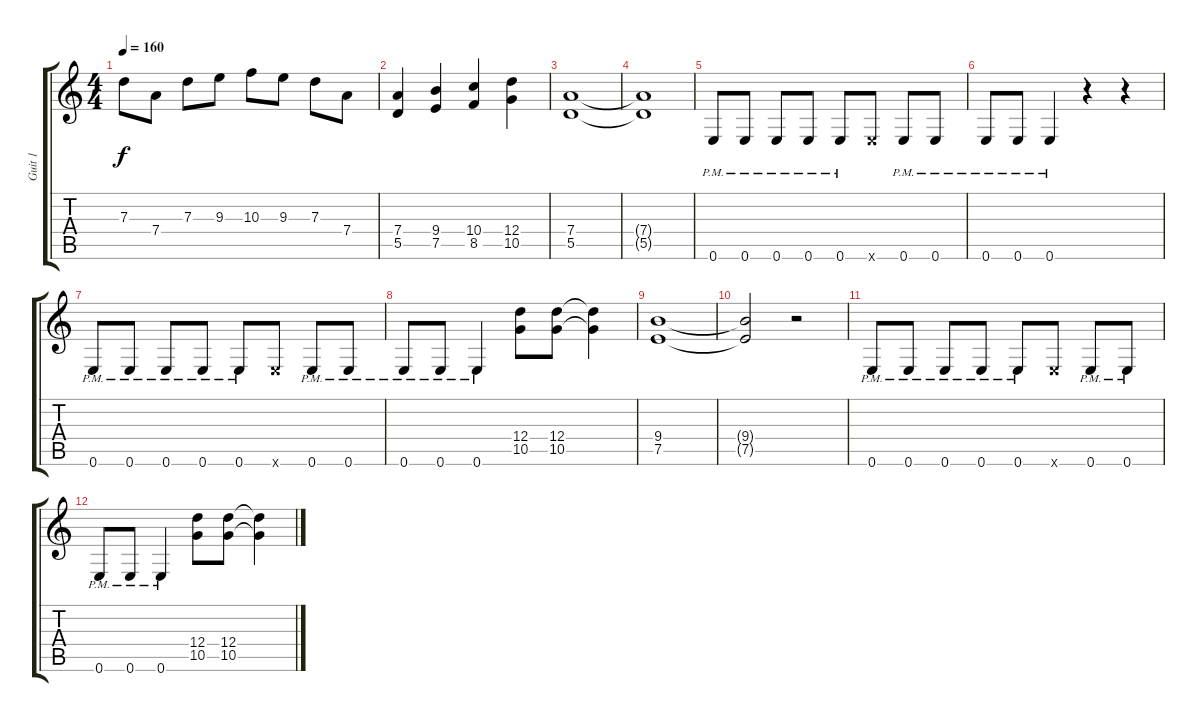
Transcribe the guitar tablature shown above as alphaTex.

\track ("Guit 1" "Guit 1") {instrument overdrivenguitar}
\staff {score tabs}
\tuning (E4 B3 G3 D3 A2 E2) {hide}
\ts (4 4)
\tempo 160
\clef g2
\ks c
7.3.8{dy f} 7.4.8 7.3.8 9.3.8 10.3.8 9.3.8 7.3.8 7.4.8 |
(7.4 5.5).4 (9.4 7.5).4 (10.4 8.5).4 (12.4 10.5).4 |
(7.4 5.5).1 |
(7.4{t} 5.5{t}).1 |
0.6{pm}.8 0.6{pm}.8 0.6{pm}.8 0.6{pm}.8 0.6{pm}.8 0.6{x}.8 0.6{pm}.8 0.6{pm}.8 |
0.6{pm}.8 0.6{pm}.8 0.6{pm}.4 r.4 r.4 |
0.6{pm}.8 0.6{pm}.8 0.6{pm}.8 0.6{pm}.8 0.6{pm}.8 0.6{x}.8 0.6{pm}.8 0.6{pm}.8 |
0.6{pm}.8 0.6{pm}.8 0.6{pm}.4 (12.4 10.5).8 (12.4 10.5).8 (12.4{t} 10.5{t}).4 |
(9.4 7.5).1 |
(9.4{t} 7.5{t}).2 r.2 |
0.6{pm}.8 0.6{pm}.8 0.6{pm}.8 0.6{pm}.8 0.6{pm}.8 0.6{x}.8 0.6{pm}.8 0.6{pm}.8 |
0.6{pm}.8 0.6{pm}.8 0.6{pm}.4 (12.4 10.5).8 (12.4 10.5).8 (12.4{t} 10.5{t}).4
